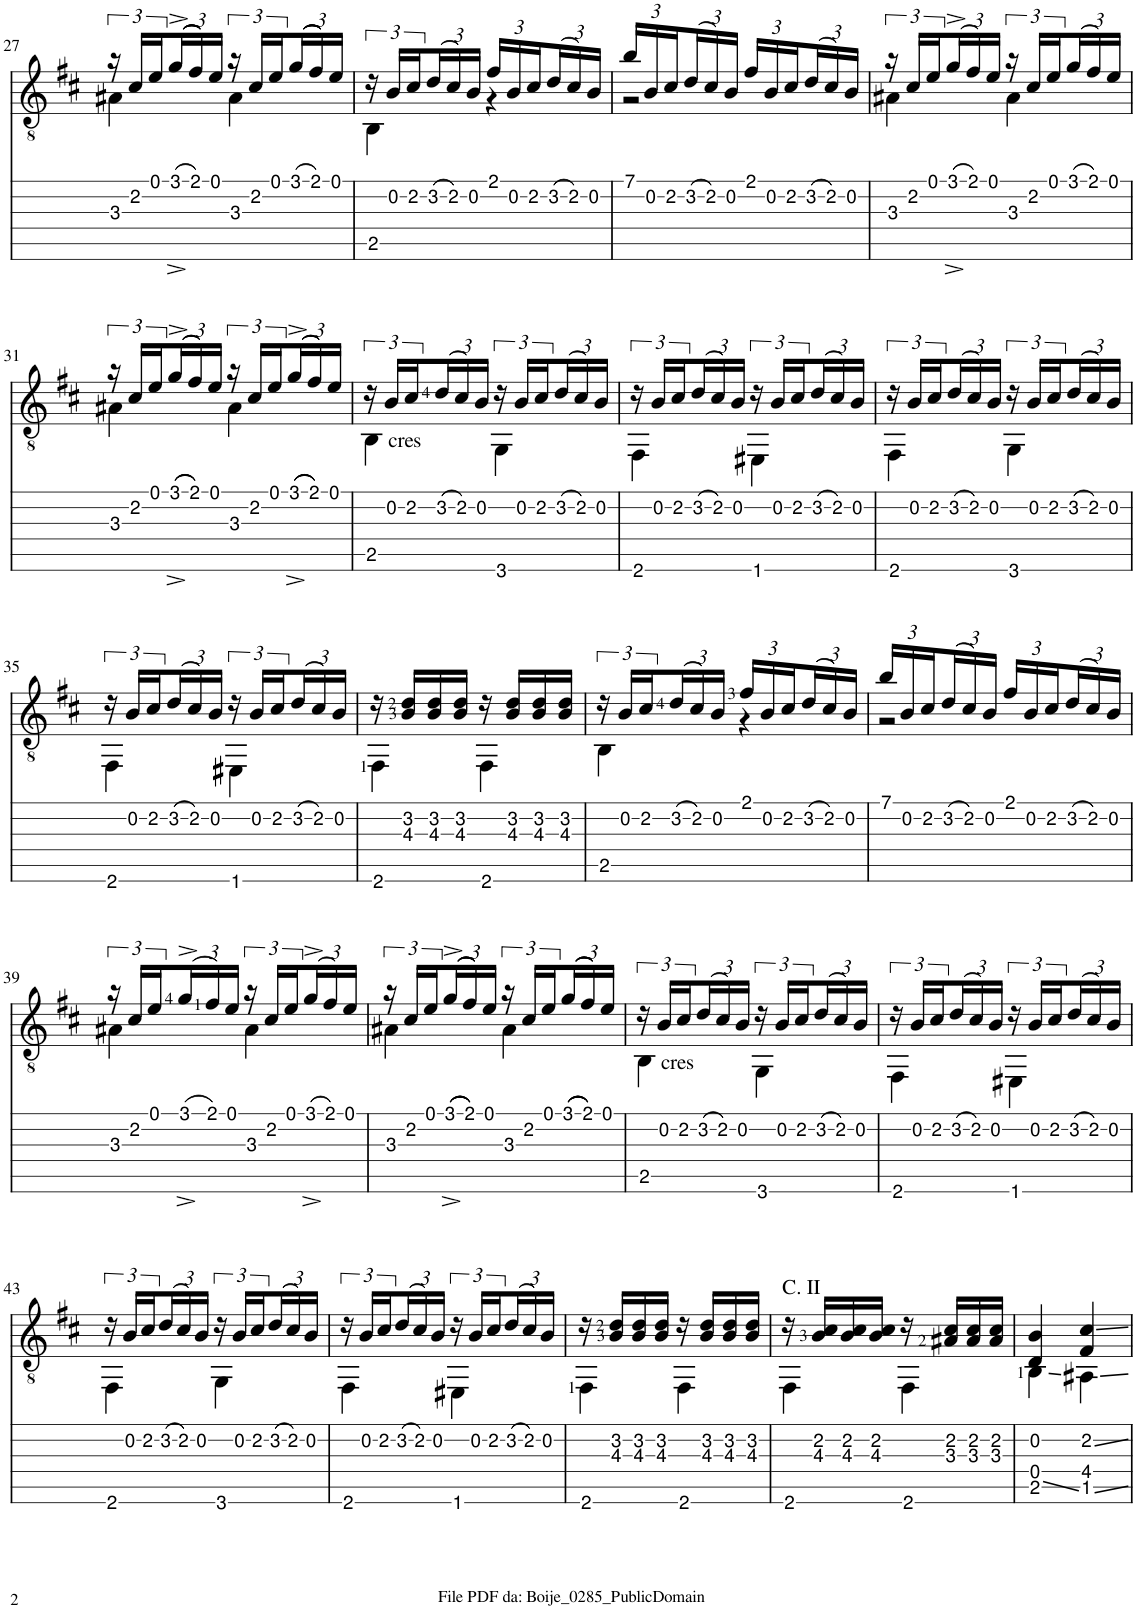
**kern	**kern
*part1	*part1
*staff2	*staff1
*I"Guitar	*
*I'Guit.	*
!!LO:PB:g=z
*	*clefGv2
*k[f#c#]	*k[f#c#]
*M2/4	*M2/4
*Xbrackettup	*
=27	=27
*^	*^
24r	4A#X	24r	4A#X\
24c#LL	.	24c#/LL	.
24eJ	.	24e/	.
*	*	*Xbrackettup	*
24g^L	.	(((24g^/	.
24f#	.	24f#/)))	.
24eJJ	.	24e/JJ	.
*	*	*brackettup	*
24r	4A#	24r	4A#\
24c#LL	.	24c#/LL	.
24eJ	.	24e/	.
*	*	*Xbrackettup	*
24gL	.	(((24g/	.
24f#	.	24f#/)))	.
24eJJ	.	24e/JJ	.
=28	=28	=28	=28
*	*	*brackettup	*
24r	4BB	24r	4BB\
24BLL	.	24B/LL	.
24c#J	.	24c#/	.
*	*	*Xbrackettup	*
24dL	.	(24d/	.
24c#	.	24c#/)	.
24BJJ	.	24B/JJ	.
24f#LL	4r	24f#/LL	4r
24B	.	24B/	.
24c#J	.	24c#/	.
24dL	.	(24d/	.
24c#	.	24c#/)	.
24BJJ	.	24B/JJ	.
=29	=29	=29	=29
24bLL	2r	24b/LL	2r
24B	.	24B/	.
24c#J	.	24c#/	.
24dL	.	(24d/	.
24c#	.	24c#/)	.
24BJJ	.	24B/JJ	.
24f#LL	.	24f#/LL	.
24B	.	24B/	.
24c#J	.	24c#/	.
24dL	.	(24d/	.
24c#	.	24c#/)	.
24BJJ	.	24B/JJ	.
=30	=30	=30	=30
*	*	*brackettup	*
24r	4A#X	24r	4A#X\
24c#LL	.	24c#/LL	.
24eJ	.	24e/	.
*	*	*Xbrackettup	*
24g^L	.	(24g^/	.
24f#	.	24f#/)	.
24eJJ	.	24e/JJ	.
*	*	*brackettup	*
24r	4A#	24r	4A#\
24c#LL	.	24c#/LL	.
24eJ	.	24e/	.
*	*	*Xbrackettup	*
24gL	.	(24g/	.
24f#	.	24f#/)	.
24eJJ	.	24e/JJ	.
!!LO:LB:g=z	!!
=31	=31	=31	=31
*	*	*brackettup	*
24r	4A#X	24r	4A#X\
24c#LL	.	24c#/LL	.
24eJ	.	24e/	.
*	*	*Xbrackettup	*
24g^L	.	((24g^/	.
24f#	.	24f#/))	.
24eJJ	.	24e/JJ	.
*	*	*brackettup	*
24r	4A#	24r	4A#\
24c#LL	.	24c#/LL	.
24eJ	.	24e/	.
*	*	*Xbrackettup	*
24g^L	.	((24g^/	.
24f#	.	24f#/))	.
24eJJ	.	24e/JJ	.
=32	=32	=32	=32
*	*	*brackettup	*
24r	4BB	24r	4BB\
!	!	!LO:TX:b:t=cres	!
24BLL	.	24B/LL	.
24c#J	.	24c#/	.
*	*	*Xbrackettup	*
24dL	.	(24d/	.
24c#	.	24c#/)	.
24BJJ	.	24B/JJ	.
*	*	*brackettup	*
24r	4GG	24r	4GG\
24BLL	.	24B/LL	.
24c#J	.	24c#/	.
*	*	*Xbrackettup	*
24dL	.	(24d/	.
24c#	.	24c#/)	.
24BJJ	.	24B/JJ	.
=33	=33	=33	=33
*	*	*brackettup	*
24r	4FF#	24r	4FF#\
24BLL	.	24B/LL	.
24c#J	.	24c#/	.
*	*	*Xbrackettup	*
24dL	.	(24d/	.
24c#	.	24c#/)	.
24BJJ	.	24B/JJ	.
*	*	*brackettup	*
24r	4EE#	24r	4EE#X\
24BLL	.	24B/LL	.
24c#J	.	24c#/	.
*	*	*Xbrackettup	*
24dL	.	(24d/	.
24c#	.	24c#/)	.
24BJJ	.	24B/JJ	.
=34	=34	=34	=34
*	*	*brackettup	*
24r	4FF#	24r	4FF#\
24BLL	.	24B/LL	.
24c#J	.	24c#/	.
*	*	*Xbrackettup	*
24dL	.	(24d/	.
24c#	.	24c#/)	.
24BJJ	.	24B/JJ	.
*	*	*brackettup	*
24r	4GG	24r	4GG\
24BLL	.	24B/LL	.
24c#J	.	24c#/	.
*	*	*Xbrackettup	*
24dL	.	(24d/	.
24c#	.	24c#/)	.
24BJJ	.	24B/JJ	.
!!LO:LB:g=z	!!
=35	=35	=35	=35
*	*	*brackettup	*
24r	4FF#	24r	4FF#\
24BLL	.	24B/LL	.
24c#J	.	24c#/	.
*	*	*Xbrackettup	*
24dL	.	(24d/	.
24c#	.	24c#/)	.
24BJJ	.	24B/JJ	.
*	*	*brackettup	*
24r	4EE#	24r	4EE#X\
24BLL	.	24B/LL	.
24c#J	.	24c#/	.
*	*	*Xbrackettup	*
24dL	.	(24d/	.
24c#	.	24c#/)	.
24BJJ	.	24B/JJ	.
=36	=36	=36	=36
16r	4FF#	16r	4FF#\
16B\ 16d\LL	.	16B/ 16d/LL	.
16B\ 16d\	.	16B/ 16d/	.
16B\ 16d\JJ	.	16B/ 16d/JJ	.
16r	4FF#	16r	4FF#\
16B\ 16d\LL	.	16B/ 16d/LL	.
16B\ 16d\	.	16B/ 16d/	.
16B\ 16d\JJ	.	16B/ 16d/JJ	.
=37	=37	=37	=37
*	*	*brackettup	*
24r	4BB	24r	4BB\
24BLL	.	24B/LL	.
24c#J	.	24c#/	.
*	*	*Xbrackettup	*
24dL	.	(24d/	.
24c#	.	24c#/)	.
24BJJ	.	24B/JJ	.
24f#LL	4r	24f#/LL	4r
24B	.	24B/	.
24c#J	.	24c#/	.
24dL	.	(24d/	.
24c#	.	24c#/)	.
24BJJ	.	24B/JJ	.
=38	=38	=38	=38
24bLL	2r	24b/LL	2r
24B	.	24B/	.
24c#J	.	24c#/	.
24dL	.	(24d/	.
24c#	.	24c#/)	.
24BJJ	.	24B/JJ	.
24f#LL	.	24f#/LL	.
24B	.	24B/	.
24c#J	.	24c#/	.
24dL	.	(24d/	.
24c#	.	24c#/)	.
24BJJ	.	24B/JJ	.
!!LO:LB:g=z	!!
=39	=39	=39	=39
*	*	*brackettup	*
24r	4A#X	24r	4A#X\
24c#LL	.	24c#/LL	.
24eJ	.	24e/	.
*	*	*Xbrackettup	*
24g^L	.	(24g^/	.
24f#	.	24f#/)	.
24eJJ	.	24e/JJ	.
*	*	*brackettup	*
24r	4A#	24r	4A#\
24c#LL	.	24c#/LL	.
24eJ	.	24e/	.
*	*	*Xbrackettup	*
24g^L	.	(24g^/	.
24f#	.	24f#/)	.
24eJJ	.	24e/JJ	.
=40	=40	=40	=40
*	*	*brackettup	*
24r	4A#X	24r	4A#X\
24c#LL	.	24c#/LL	.
24eJ	.	24e/	.
*	*	*Xbrackettup	*
24g^L	.	(((24g^/	.
24f#	.	24f#/)))	.
24eJJ	.	24e/JJ	.
*	*	*brackettup	*
24r	4A#	24r	4A#\
24c#LL	.	24c#/LL	.
24eJ	.	24e/	.
*	*	*Xbrackettup	*
24gL	.	(((24g/	.
24f#	.	24f#/)))	.
24eJJ	.	24e/JJ	.
=41	=41	=41	=41
*	*	*brackettup	*
24r	4BB	24r	4BB\
!	!	!LO:TX:b:t=cres	!
24BLL	.	24B/LL	.
24c#J	.	24c#/	.
*	*	*Xbrackettup	*
24dL	.	(24d/	.
24c#	.	24c#/)	.
24BJJ	.	24B/JJ	.
*	*	*brackettup	*
24r	4GG	24r	4GG\
24BLL	.	24B/LL	.
24c#J	.	24c#/	.
*	*	*Xbrackettup	*
24dL	.	(24d/	.
24c#	.	24c#/)	.
24BJJ	.	24B/JJ	.
=42	=42	=42	=42
*	*	*brackettup	*
24r	4FF#	24r	4FF#\
24BLL	.	24B/LL	.
24c#J	.	24c#/	.
*	*	*Xbrackettup	*
24dL	.	(24d/	.
24c#	.	24c#/)	.
24BJJ	.	24B/JJ	.
*	*	*brackettup	*
24r	4EE#X	24r	4EE#X\
24BLL	.	24B/LL	.
24c#J	.	24c#/	.
*	*	*Xbrackettup	*
24dL	.	(24d/	.
24c#	.	24c#/)	.
24BJJ	.	24B/JJ	.
!!LO:LB:g=z	!!
=43	=43	=43	=43
*	*	*brackettup	*
24r	4FF#	24r	4FF#\
24BLL	.	24B/LL	.
24c#J	.	24c#/	.
*	*	*Xbrackettup	*
24dL	.	(24d/	.
24c#	.	24c#/)	.
24BJJ	.	24B/JJ	.
*	*	*brackettup	*
24r	4GG	24r	4GG\
24BLL	.	24B/LL	.
24c#J	.	24c#/	.
*	*	*Xbrackettup	*
24dL	.	(24d/	.
24c#	.	24c#/)	.
24BJJ	.	24B/JJ	.
=44	=44	=44	=44
*	*	*brackettup	*
24r	4FF#	24r	4FF#\
24BLL	.	24B/LL	.
24c#J	.	24c#/	.
*	*	*Xbrackettup	*
24dL	.	(24d/	.
24c#	.	24c#/)	.
24BJJ	.	24B/JJ	.
*	*	*brackettup	*
24r	4EE#X	24r	4EE#X\
24BLL	.	24B/LL	.
24c#J	.	24c#/	.
*	*	*Xbrackettup	*
24dL	.	(24d/	.
24c#	.	24c#/)	.
24BJJ	.	24B/JJ	.
=45	=45	=45	=45
16r	4FF#	16r	4FF#\
16B\ 16d\LL	.	16B/ 16d/LL	.
16B\ 16d\	.	16B/ 16d/	.
16B\ 16d\JJ	.	16B/ 16d/JJ	.
16r	4FF#	16r	4FF#\
16B\ 16d\LL	.	16B/ 16d/LL	.
16B\ 16d\	.	16B/ 16d/	.
16B\ 16d\JJ	.	16B/ 16d/JJ	.
=46	=46	=46	=46
!	!	!LO:TX:a:t=C. II	!
16r	4FF#	16r	4FF#\
16B\ 16c#\LL	.	16B/ 16c#/LL	.
16B\ 16c#\	.	16B/ 16c#/	.
16B\ 16c#\JJ	.	16B/ 16c#/JJ	.
16r	4FF#	16r	4FF#\
16A#\ 16c#\LL	.	16A#X/ 16c#/LL	.
16A#\ 16c#\	.	16A#/ 16c#/	.
16A#\ 16c#\JJ	.	16A#/ 16c#/JJ	.
=47	=47	=47	=47
4D 4B	4BB	4D/ 4B/	4BB\
4F# 4c#	4AA#X	4F#/ 4c#/	4AA#X\
*v	*v	*	*
*	*v	*v
=	=
*-	*-
